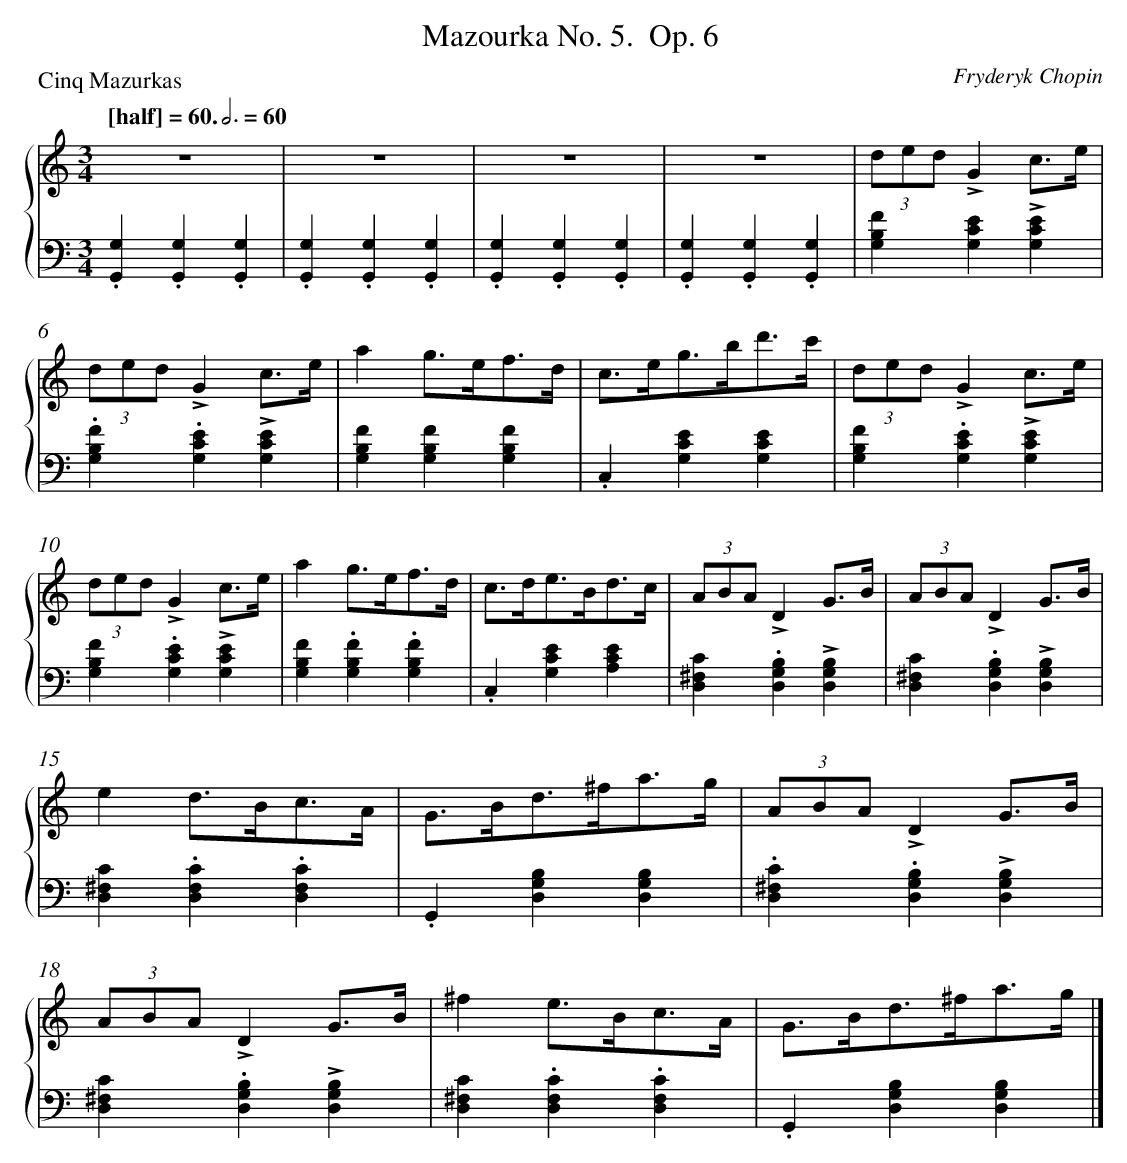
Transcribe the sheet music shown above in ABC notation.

X:1
T: Mazourka No. 5.	 Op. 6
C: Fryderyk Chopin
L: 1/4
M: 3/4
P: Cinq Mazurkas
Q: "[half] = 60." 3/4=60
%%staves {1 2}
V: 1 clef=treble
V: 2 clef=bass
K: C
[V:1] z3 |
[V:2] .[G,G,,].[G,G,,].[G,G,,] |
[V:1] z3 |
[V:2] .[G,G,,].[G,G,,].[G,G,,] |
[V:1] z3 |
[V:2] .[G,G,,].[G,G,,].[G,G,,] |
[V:1] z3 |
[V:2] .[G,G,,].[G,G,,].[G,G,,] |
[V:1] (3d/e/d/!accent!Gc3//e// |
[V:2] [FB,G,][ECG,]!accent![ECG,] |
[V:1] (3d/e/d/!accent!Gc3//e// |
[V:2] .[FB,G,].[ECG,]!accent![ECG,] |
[V:1] ag/>e/f3//d// |
[V:2] [FB,G,][FB,G,][FB,G,] |
[V:1] c/>e/g/>b/d'3//c'// |
[V:2] .C,[ECG,][ECG,] |
[V:1] (3d/e/d/!accent!Gc3//e// |
[V:2] [FB,G,].[ECG,]!accent![ECG,] |
[V:1] (3d/e/d/!accent!Gc3//e// |
[V:2] [FB,G,].[ECG,]!accent![ECG,] |
[V:1] ag/>e/f3//d// |
[V:2] [FB,G,].[FB,G,].[FB,G,] |
[V:1] c/>d/e/>B/d3//c// |
[V:2] .C,[ECG,][ECA,] |
[V:1] (3A/B/A/!accent!DG3//B// |
[V:2] [C^F,D,].[B,G,D,]!accent![B,G,D,] |
[V:1] (3A/B/A/!accent!DG3//B// |
[V:2] [C^F,D,].[B,G,D,]!accent![B,G,D,] |
[V:1] ed/>B/c3//A// |
[V:2] [C^F,D,].[CF,D,].[CF,D,] |
[V:1] G/>B/d/>^f/a3//g// |
[V:2] .G,,[B,G,D,][B,G,D,] |
[V:1] (3A/B/A/!accent!DG3//B// |
[V:2] .[C^F,D,].[B,G,D,]!accent![B,G,D,] |
[V:1] (3A/B/A/!accent!DG3//B// |
[V:2] [C^F,D,].[B,G,D,]!accent![B,G,D,] |
[V:1] ^fe/>B/c3//A// |
[V:2] [C^F,D,].[CF,D,].[CF,D,] |
[V:1] G/>B/d/>^f/a3//g// |]
[V:2] .G,,[B,G,D,][B,G,D,] |]
